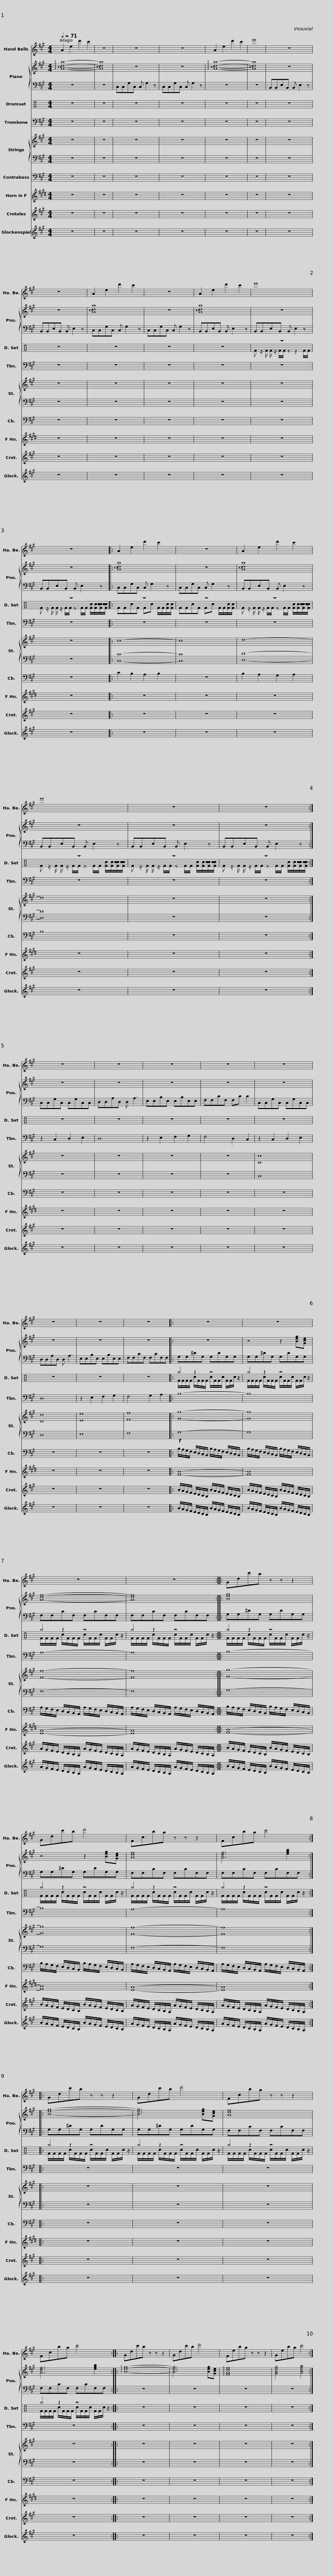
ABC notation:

X:1
%%score 1 { 2 | 3 } ( 4 5 ) 6 { 7 | 8 } 9 10 11 12
L:1/8
Q:1/4=71
M:4/4
I:linebreak $
K:A
V:1 treble
V:2 treble
V:3 bass
V:4 perc
K:none
V:5 perc
K:none
V:6 bass
V:7 treble
V:8 bass
V:9 bass transpose=-12
V:10 treble transpose=-7
V:11 treble transpose=24
V:12 treble transpose=24
V:1
 A2 e2 d'2 c'2 | z8 | z8 | z8 | A2 e2 d'2 c'2 | %5
 e'8 |$ z8 | z8 | A2 e2 d'2 c'2 | z8 | %10
 A2 e2 d'2 c'2 |$ e'8 | z8 |: A2 e2 d'2 c'2 |$ z8 | %15
 A2 e2 d'2 c'2 | e'8 |$ z8 | z8 :| z8 |$ %20
 z8 | z8 | z8 | z8 | z8 |$ %25
 z8 | z8 |: z8 |$ z8 | z8 |$ %30
 z8 :: Gdc'b z z z2 |$ Gdc'b d'4 | Fcba z z z2 |$ Fcba c'4 :: %35
 Gdc'b z z z2 |$ Gdc'b d'4 | Fcba z z z2 |$ Fcba c'4 :: Gdc'b z z z2 | %40
 Gdc'b d'4 | Feba z z z2 |$ Geba c'4 :| %43
V:2
 !arpeggio![Acda]8- | [Acda]8 | z8 | z8 | !arpeggio![Acda]8- | %5
 [Acda]8 |$ z8 | z8 | [Acda]8 | z8 | %10
 [Acda]8 |$ z8 | z8 |: [Acda]8 |$ z8 | %15
 [Acda]8 | z8 |$ z8 | z8 :| z8 |$ %20
 z8 | z8 | z8 | z8 | z8 |$ %25
 z8 | z8 |: z8 |$ z4 z2 [Beg][Gce] | [Adf]8- |$ %30
 [Adf]8 :: [Beg]8 |$ z4 z2 [Beg][Gce] | [Adf]8 |$ [Adf]6 [egb]2 :: %35
 [Beg]8- |$ [Beg]6 [Beg][Gce] | [Adf]8 |$ [Adf]6 [egb]2 :: !arpeggio![Beg]8- | %40
 [Beg]6 [Beg][Gce] | !arpeggio![FAdf]8 |$ [GBeg]4 [Acfa]4 :| %43
V:3
 z8 | z8 | C,C,G,C, C, G,2 z | C,C,G,C, C, G,2 z | z8 | %5
 z8 |$ B,,B,,E,B,, B,, E,2 z | B,,B,,E,B,, B,, E,2 z | C,C,G,C, C, G,2 z | C,C,G,C, C, G,2 z | %10
 B,,B,,E,B,, B,, E,2 z |$ B,,B,,E,B,, B,, E,2 z | B,,B,,E,B,, B,, E,2 z |: C,C,G,C, C, G,2 z |$ C,C,G,C, C, G,2 z | %15
 B,,B,,E,B,, B,, E,2 z | B,,B,,E,B,, B,, E,2 z |$ B,,B,,E,B,, B,, E,2 z | B,,B,,E,B,, B,, E,2 z :| C,C,G,C, C,G,C,C, |$ %20
 D,D,A,D, D, A,3 | E,E,B,E, E,B,E,E, | F,F,CF, F,C C2 | C,C,G,C, C,G,C,C, | D,D,A,D, D, A,3 |$ %25
 E,E,B,E, E,B,E,E, | F,F,CF, F,CF,F, |: G,G,^DG, G,DG,G, |$ G,G,^DG, G,DG,G, | F,F,CF, F,CF,F, |$ %30
 F,F,CF, F,CF,F, :: G,G,^DG, G,DG,G, |$ G,G,^DG, G,DG,G, | F,F,CF, F,CF,F, |$ F,F,CF, F,CF,F, :: %35
 G,G,^DG, G,DG,G, |$ G,G,^DG, G,DG,G, | F,F,CF, F,CF,F, |$ F,F,CF, F,CF,F, :: z8 | %40
 z8 | z8 |$ z8 :| %43
V:4
[K:C] z8 | z8 | z8 | z8 | z8 | %5
 z8 |$ z8 | z8 | z8 | z8 | %10
 z8 |$ z8 | z8 |: z8 |$ z8 | %15
 z8 | z8 |$ z8 | z8 :| z8 |$ %20
 z8 | z8 | z8 | z8 | z8 |$ %25
 z8 | z8 |: ^a2 z2 z4 |$ ^a2 z2 z4 | ^a2 z2 z4 |$ %30
 ^a2 z2 z4 :: ^a2 z2 z4 |$ ^a2 z2 z4 | ^a2 z2 z4 |$ ^a2 z2 z4 :: %35
 ^a2 z2 z4 |$ ^a2 z2 z4 | ^a2 z2 z4 |$ ^a2 z2 z4 :: z8 | %40
 z8 | z8 |$ z8 :| %43
V:5
[K:C] x8 | x8 | x8 | x8 | x8 | %5
 x8 |$ x8 | x8 | x8 | x8 | %10
 x8 |$ F z/ F/ F/ z/ F/F/ z z2 F/F/ | F z/ F/ F/ z/ F/F/ z F/F/ [Fc]/[Fc]/[Fcc]/[Fcc]/ |: FFcF Fc F/F/[Fc]/[Fc]/ |$ FFcF Fc F/F/[Fc]/[Fc]/ | %15
 F z/ F/ F/ z/ F/F/ z F/F/ [Fc]/[Fc]/[Fcc]/[Fcc]/ | F z/ F/ F/ z/ F/F/ z F/F/ [Fc]/[Fc]/[Fcc]/[Fcc]/ |$ F z/ F/ F/ z/ F/F/ z F/F/ [Fc]/[Fc]/[Fcc]/[Fcc]/ | F z/ F/ F/ z/ F/F/ z F/F/ [Fc]/[Fc]/[Fcc]/[Fcc]/ :| x8 |$ %20
 x8 | x8 | x8 | x8 | x8 |$ %25
 x8 | x8 |: F/F/F/F/ c/F/F/F/ c/F/F/c/ F/F/c/ z/ |$ F/F/F/F/ c/F/F/F/ c/F/F/c/ F/F/c/ z/ | F/F/F/F/ c/F/F/F/ c/F/F/c/ F/F/c/ z/ |$ %30
 F/F/F/F/ c/F/F/F/ c/F/F/c/ F/F/c/ z/ :: F/F/F/F/ c/F/F/F/ c/F/F/c/ F/F/c/ z/ |$ F/F/F/F/ c/F/F/F/ c/F/F/c/ F/F/c/ z/ | F/F/F/F/ c/F/F/F/ c/F/F/c/ F/F/c/ z/ |$ F/F/F/F/ c/F/F/F/ c/F/F/c/ F/F/c/ z/ :: %35
 F/F/F/F/ c/F/F/F/ c/F/F/c/ F/F/c/ z/ |$ F/F/F/F/ c/F/F/F/ c/F/F/c/ F/F/c/ z/ | F/F/F/F/ c/F/F/F/ c/F/F/c/ F/F/c/ z/ |$ F/F/F/F/ c/F/F/F/ c/F/F/c/ F/F/c/ z/ :: x8 | %40
 x8 | x8 |$ x8 :| %43
V:6
 z8 | z8 | z8 | z8 | z8 | %5
 z8 |$ z8 | z8 | z8 | z8 | %10
 z8 |$ z8 | z8 |: z8 |$ z8 | %15
 z8 | z8 |$ z8 | z8 :| z2 C,2 D,2 E,2 |$ %20
 D,8 | z2 E,2 F,2 G,2 | F,4 D,2 C,2 | z2 C,2 D,2 E,2 | D,8 |$ %25
 z2 E,2 F,2 G,2 | F,4 G,2 A,2 |: B,8- |$ B,8 | A,8- |$ %30
 A,8 :: B,8- |$ B,8 | A,8- |$ A,8 :: %35
 z8 |$ z8 | z8 |$ z8 :: z8 | %40
 z8 | z8 |$ z8 :| %43
V:7
 z8 | z8 | z8 | z8 | z8 | %5
 z8 |$ z8 | z8 | z8 | z8 | %10
 z8 |$ z8 | z8 |: c8- |$ c8 | %15
 d8- | d8 |$ z8 | z8 :| z8 |$ %20
 z8 | z8 | z8 | [Cc]8 | [Dd]8 |$ %25
 [Ee]8 | [Ff]8 |: [Gg]8- |$ [Gg]8 | [Ff]8- |$ %30
 [Ff]8 :: [Gg]8- |$ [Gg]8 | [Ff]8- |$ [Ff]8 :: %35
 z8 |$ z8 | z8 |$ z8 :: z8 | %40
 z8 | z8 |$ z8 :| %43
V:8
 z8 | z8 | z8 | z8 | z8 | %5
 z8 |$ z8 | z8 | z8 | z8 | %10
 z8 |$ z8 | z8 |: [C,C]8- |$ [C,C]8 | %15
 [D,D]8- | [D,D]8 |$ z8 | z8 :| z8 |$ %20
 z8 | z8 | z8 | C,8 | D,8 |$ %25
 E,8 | F,8 |:!f! G,8- |$ G,8 | F,8- |$ %30
 F,8 :: G,8- |$ G,8 | F,8- |$ F,8 :: %35
 z8 |$ z8 | z8 |$ z8 :: z8 | %40
 z8 | z8 |$ z8 :| %43
V:9
 z8 | z8 | z8 | z8 | z8 | %5
 z8 |$ z8 | z8 | z8 | z8 | %10
 z8 |$ z8 | z8 |: C2 B,2 A,2 B,2 |$ z8 | %15
 B,2 A,2 G,2 A,2 | B,8 |$ z8 | z8 :| z8 |$ %20
 z8 | z8 | z8 | z8 | z8 |$ %25
 z8 | z8 |: B,/A,/G,/F,/ E,/D,/C,/B,,/ B,/A,/G,/F,/ E,/D,/C,/B,,/ |$ B,/A,/G,/F,/ E,/D,/C,/B,,/ B,/A,/G,/F,/ E,/D,/C,/B,,/ | A,/G,/F,/E,/ D,/C,/B,,/A,,/ A,/G,/F,/E,/ D,/C,/B,,/A,,/ |$ %30
 A,/G,/F,/E,/ D,/C,/B,,/A,,/ A,/G,/F,/E,/ D,/C,/B,,/A,,/ :: B,/A,/G,/F,/ E,/D,/C,/B,,/ B,/A,/G,/F,/ E,/D,/C,/B,,/ |$ B,/A,/G,/F,/ E,/D,/C,/B,,/ B,/A,/G,/F,/ E,/D,/C,/B,,/ | A,/G,/F,/E,/ D,/C,/B,,/A,,/ A,/G,/F,/E,/ D,/C,/B,,/A,,/ |$ A,/G,/F,/E,/ D,/C,/B,,/A,,/ A,/G,/F,/E,/ D,/C,/B,,/A,,/ :: %35
 z8 |$ z8 | z8 |$ z8 :: z8 | %40
 z8 | z8 |$ z8 :| %43
V:10
[K:E] z8 | z8 | z8 | z8 | z8 | %5
 z8 |$ z8 | z8 | z8 | z8 | %10
 z8 |$ z8 | z8 |: z8 |$ z8 | %15
 z8 | z8 |$ z8 | z8 :| z8 |$ %20
 z8 | z8 | z8 | z8 | z8 |$ %25
 z8 | z8 |: [FB]8- |$ [FB]8 | [EA]8- |$ %30
 [EA]8 :: [FB]8- |$ [FB]8 | [EA]8- |$ [EA]8 :: %35
 z8 |$ z8 | z8 |$ z8 :: z8 | %40
 z8 | z8 |$ z8 :| %43
V:11
 z8 | z8 | z8 | z8 | z8 | %5
 z8 |$ z8 | z8 | z8 | z8 | %10
 z8 |$ z8 | z8 |: z8 |$ z8 | %15
 z8 | z8 |$ z8 | z8 :| z8 |$ %20
 z8 | z8 | z8 | z8 | z8 |$ %25
 z8 | z8 |: B/A/G/F/ E/D/C/B,/ B/A/G/F/ E/D/C/B,/ |$ B/A/G/F/ E/D/C/B,/ B/A/G/F/ E/D/C/B,/ | A/G/F/E/ D/C/B,/A,/ A/G/F/E/ D/C/B,/A,/ |$ %30
 A/G/F/E/ D/C/B,/A,/ A/G/F/E/ D/C/B,/A,/ :: B/A/G/F/ E/D/C/B,/ B/A/G/F/ E/D/C/B,/ |$ B/A/G/F/ E/D/C/B,/ B/A/G/F/ E/D/C/B,/ | A/G/F/E/ D/C/B,/A,/ A/G/F/E/ D/C/B,/A,/ |$ A/G/F/E/ D/C/B,/A,/ A/G/F/E/ D/C/B,/A,/ :: %35
 z8 |$ z8 | z8 |$ z8 :: z8 | %40
 z8 | z8 |$ z8 :| %43
V:12
 z8 | z8 | z8 | z8 | z8 | %5
 z8 |$ z8 | z8 | z8 | z8 | %10
 z8 |$ z8 | z8 |: z8 |$ z8 | %15
 z8 | z8 |$ z8 | z8 :| z8 |$ %20
 z8 | z8 | z8 | z8 | z8 |$ %25
 z8 | z8 |: B/A/G/F/ E/D/C/B,/ B/A/G/F/ E/D/C/B,/ |$ B/A/G/F/ E/D/C/B,/ B/A/G/F/ E/D/C/B,/ | A/G/F/E/ D/C/B,/A,/ A/G/F/E/ D/C/B,/A,/ |$ %30
 A/G/F/E/ D/C/B,/A,/ A/G/F/E/ D/C/B,/A,/ :: B/A/G/F/ E/D/C/B,/ B/A/G/F/ E/D/C/B,/ |$ B/A/G/F/ E/D/C/B,/ B/A/G/F/ E/D/C/B,/ | A/G/F/E/ D/C/B,/A,/ A/G/F/E/ D/C/B,/A,/ |$ A/G/F/E/ D/C/B,/A,/ A/G/F/E/ D/C/B,/A,/ :: %35
 z8 |$ z8 | z8 |$ z8 :: z8 | %40
 z8 | z8 |$ z8 :| %43
